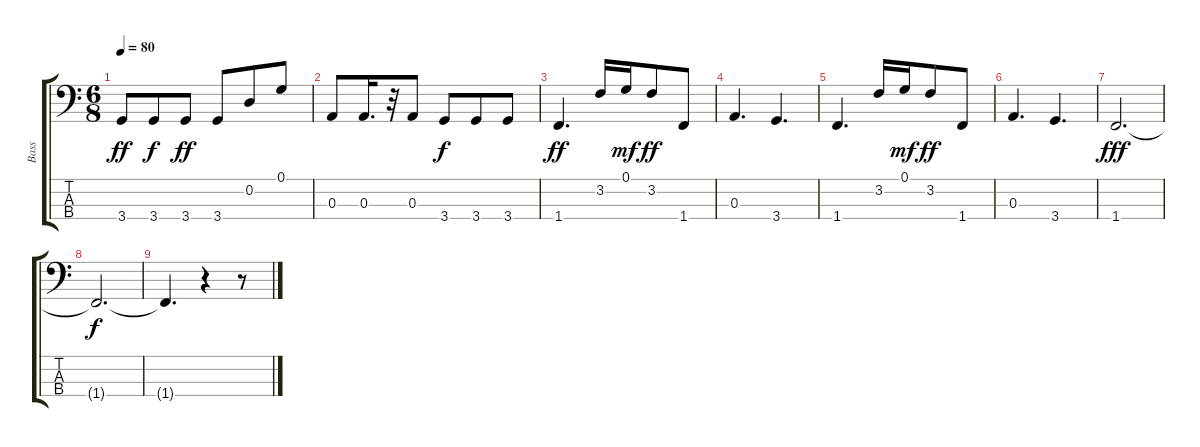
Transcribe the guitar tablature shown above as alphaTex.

\track ("Bass" "Bass") {instrument electricbassfinger}
\staff {score tabs}
\tuning (G2 D2 A1 E1) {hide}
\ts (6 8)
\tempo 80
\clef f4
\ks c
3.4.8{dy ff} 3.4.8{dy f} 3.4.8{dy ff} 3.4.8 0.2.8 0.1.8 |
0.3.8 0.3.16{d} r.32 0.3.8 3.4.8{dy f} 3.4.8 3.4.8 |
1.4.4{d dy ff} 3.2.16 0.1.16{dy mf} 3.2.8{dy ff} 1.4.8 |
0.3.4{d} 3.4.4{d} |
1.4.4{d} 3.2.16 0.1.16{dy mf} 3.2.8{dy ff} 1.4.8 |
0.3.4{d} 3.4.4{d} |
1.4.2{d dy fff} |
1.4{t}.2{d dy f} |
1.4{t}.4{d} r.4 r.8
